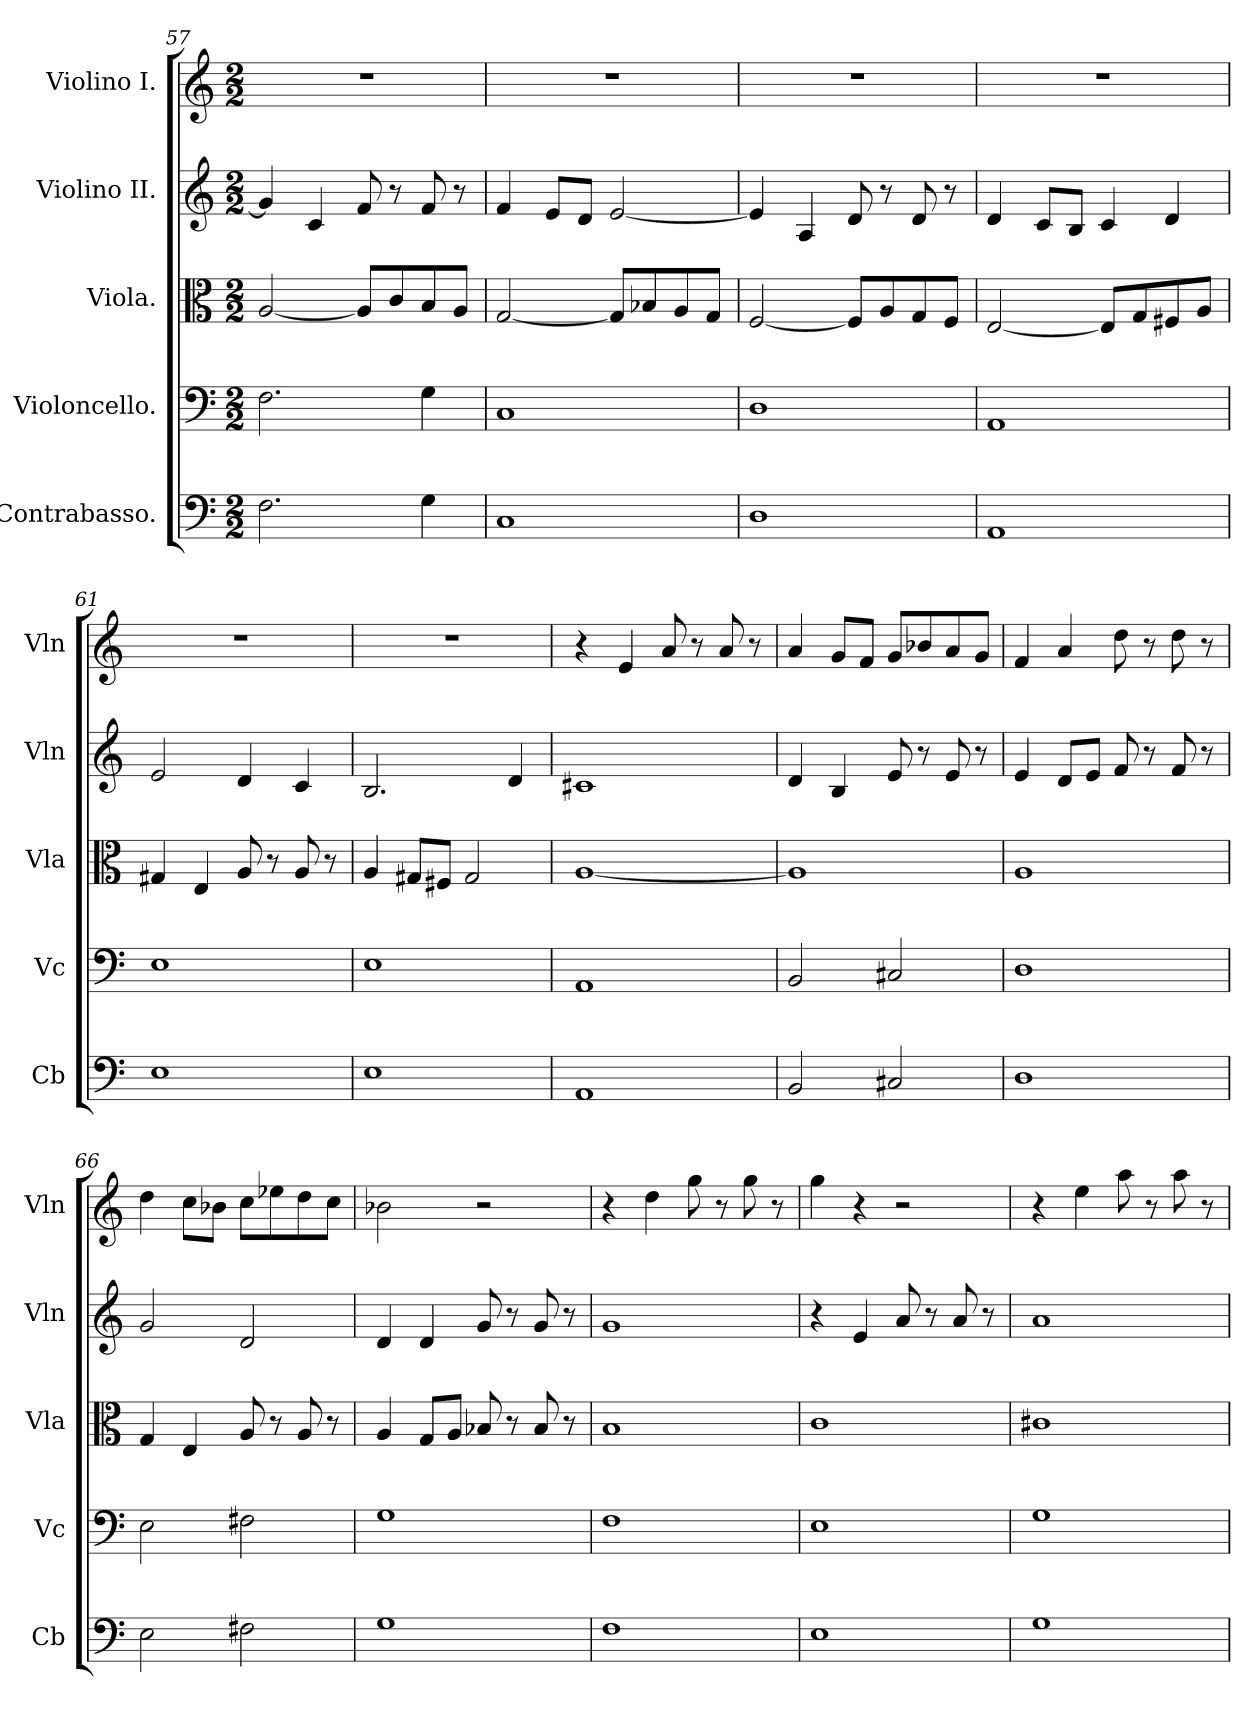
**kern	**kern	**kern	**kern	**kern
*part5	*part4	*part3	*part2	*part1
*staff5	*staff4	*staff3	*staff2	*staff1
*I"Contrabasso.	*I"Violoncello.	*I"Viola.	*I"Violino II.	*I"Violino I.
*I'Cb	*I'Vc	*I'Vla	*I'Vln	*I'Vln
*clefF4	*clefF4	*clefC3	*clefG2	*clefG2
*ITrd7c12	*	*	*	*
*k[]	*k[]	*k[]	*k[]	*k[]
*M2/2	*M2/2	*M2/2	*M2/2	*M2/2
=57	=57	=57	=57	=57
2.FF\	2.F\	[2A/	4g/]	1r
.	.	.	4c/	.
.	.	8A/L]	8f/	.
.	.	8c/	8r	.
4GG\	4G\	8B/	8f/	.
.	.	8A/J	8r	.
=58	=58	=58	=58	=58
1CC	1C	[2G/	4f/	1r
.	.	.	8e/L	.
.	.	.	8d/J	.
.	.	8G/L]	[2e/	.
.	.	8B-X/	.	.
.	.	8A/	.	.
.	.	8G/J	.	.
=59	=59	=59	=59	=59
1DD	1D	[2F/	4e/]	1r
.	.	.	4A/	.
.	.	8F/L]	8d/	.
.	.	8A/	8r	.
.	.	8G/	8d/	.
.	.	8F/J	8r	.
=60	=60	=60	=60	=60
1AAA	1AA	[2E/	4d/	1r
.	.	.	8c/L	.
.	.	.	8B/J	.
.	.	8E/L]	4c/	.
.	.	8G/	.	.
.	.	8F#X/	4d/	.
.	.	8A/J	.	.
=61	=61	=61	=61	=61
1EE	1E	4G#X/	2e/	1r
.	.	4E/	.	.
.	.	8A/	4d/	.
.	.	8r	.	.
.	.	8A/	4c/	.
.	.	8r	.	.
=62	=62	=62	=62	=62
1EE	1E	4A/	2.B/	1r
.	.	8G#X/L	.	.
.	.	8F#X/J	.	.
.	.	2G#/	.	.
.	.	.	4d/	.
=63	=63	=63	=63	=63
1AAA	1AA	[1A	1c#X	4r
.	.	.	.	4e/
.	.	.	.	8a/
.	.	.	.	8r
.	.	.	.	8a/
.	.	.	.	8r
=64	=64	=64	=64	=64
2BBB/	2BB/	1A]	4d/	4a/
.	.	.	4B/	8g/L
.	.	.	.	8f/J
2CC#X/	2C#X/	.	8e/	8g/L
.	.	.	8r	8b-X/
.	.	.	8e/	8a/
.	.	.	8r	8g/J
=65	=65	=65	=65	=65
1DD	1D	1A	4e/	4f/
.	.	.	8d/L	4a/
.	.	.	8e/J	.
.	.	.	8f/	8dd\
.	.	.	8r	8r
.	.	.	8f/	8dd\
.	.	.	8r	8r
=66	=66	=66	=66	=66
2EE\	2E\	4G/	2g/	4dd\
.	.	4E/	.	8cc\L
.	.	.	.	8b-X\J
2FF#X\	2F#X\	8A/	2d/	8cc\L
.	.	8r	.	8ee-X\
.	.	8A/	.	8dd\
.	.	8r	.	8cc\J
=67	=67	=67	=67	=67
1GG	1G	4A/	4d/	2b-X\
.	.	8G/L	4d/	.
.	.	8A/J	.	.
.	.	8B-X/	8g/	2r
.	.	8r	8r	.
.	.	8B-/	8g/	.
.	.	8r	8r	.
=68	=68	=68	=68	=68
1FF	1F	1B	1g	4r
.	.	.	.	4dd\
.	.	.	.	8gg\
.	.	.	.	8r
.	.	.	.	8gg\
.	.	.	.	8r
=69	=69	=69	=69	=69
1EE	1E	1c	4r	4gg\
.	.	.	4e/	4r
.	.	.	8a/	2r
.	.	.	8r	.
.	.	.	8a/	.
.	.	.	8r	.
=70	=70	=70	=70	=70
1GG	1G	1c#X	1a	4r
.	.	.	.	4ee\
.	.	.	.	8aa\
.	.	.	.	8r
.	.	.	.	8aa\
.	.	.	.	8r
=	=	=	=	=
*-	*-	*-	*-	*-
